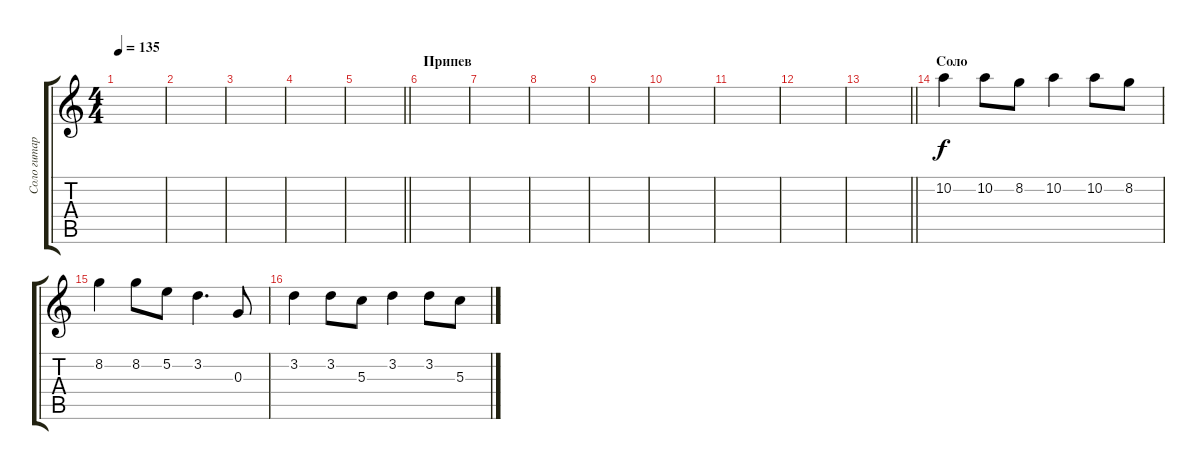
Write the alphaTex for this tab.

\track ("Соло гитара" "Соло гитар") {instrument distortionguitar}
\staff {score tabs}
\tuning (E4 B3 G3 D3 A2 E2) {hide}
\ts (4 4)
\tempo 135
\clef g2
\ks c
|
|
|
|
\barLineRight lightlight
|
\section ("" "Припев")
|
|
|
|
|
|
|
\barLineRight lightlight
|
\section ("" "Соло")
10.2.4{instrument overdrivenguitar} 10.2.8 8.2.8 10.2.4 10.2.8 8.2.8 |
8.2.4 8.2.8 5.2.8 3.2.4{d} 0.3.8 |
3.2.4{instrument overdrivenguitar} 3.2.8 5.3.8 3.2.4 3.2.8 5.3.8
